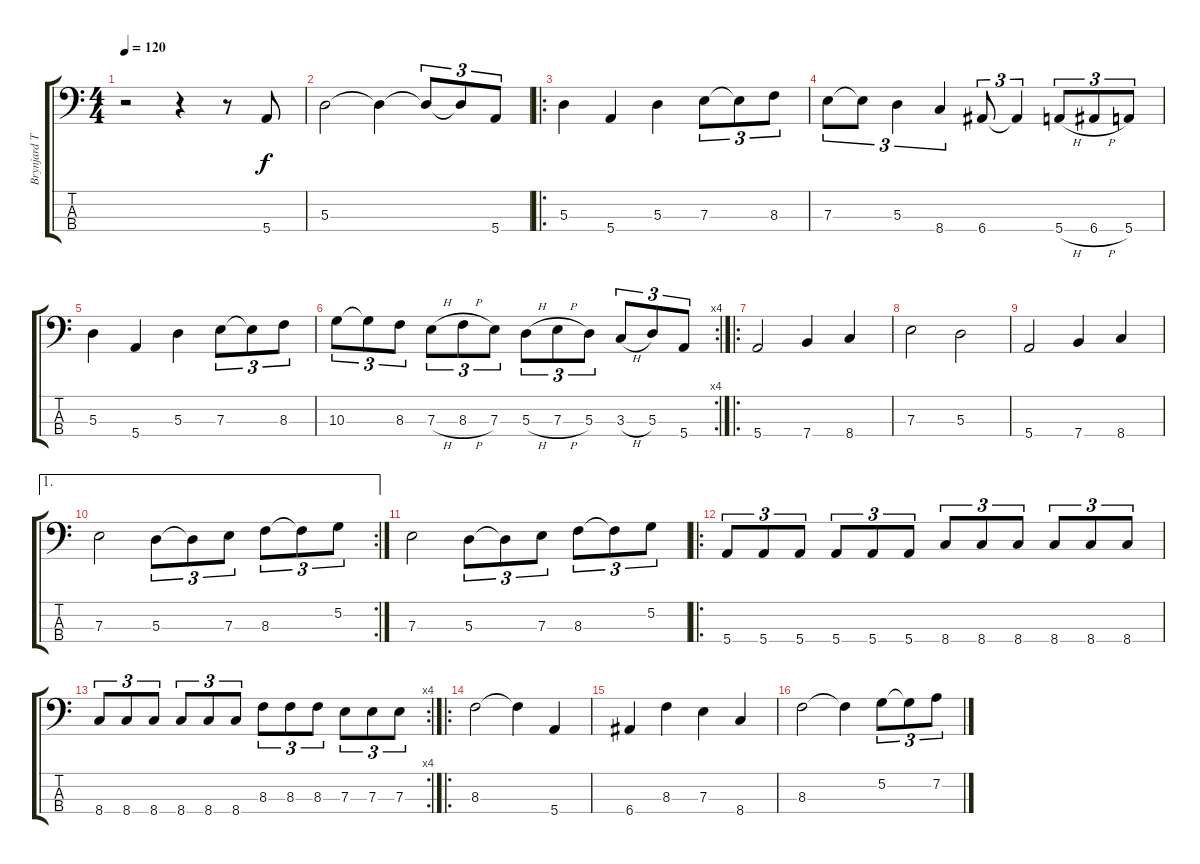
\track ("Brynjard Tristan" "Brynjard T") {instrument electricbassfinger}
\staff {score tabs}
\tuning (G2 D2 A1 E1) {hide}
\ts (4 4)
\tempo 120
\clef f4
\ks c
r.2{dy f instrument electricbassfinger} r.4 r.8 5.4.8 |
5.3.2 5.3{t}.4 5.3{t}.8{tu (3 2)} 5.3{t}.8{tu (3 2)} 5.4.8{tu (3 2)} |
\ro
5.3.4 5.4.4 5.3.4 7.3.8{tu (3 2)} 7.3{t}.8{tu (3 2)} 8.3.8{tu (3 2)} |
7.3.8{tu (3 2)} 7.3{t}.8{tu (3 2)} 5.3.4{tu (3 2)} 8.4.4{tu (3 2)} 6.4.8{tu (3 2)} 6.4{t}.4{tu (3 2)} 5.4{h}.8{tu (3 2)} 6.4{h}.8{tu (3 2)} 5.4.8{tu (3 2)} |
5.3.4 5.4.4 5.3.4 7.3.8{tu (3 2)} 7.3{t}.8{tu (3 2)} 8.3.8{tu (3 2)} |
\rc 4
10.3.8{tu (3 2)} 10.3{t}.8{tu (3 2)} 8.3.8{tu (3 2)} 7.3{h}.8{tu (3 2)} 8.3{h}.8{tu (3 2)} 7.3.8{tu (3 2)} 5.3{h}.8{tu (3 2)} 7.3{h}.8{tu (3 2)} 5.3.8{tu (3 2)} 3.3{h}.8{tu (3 2)} 5.3.8{tu (3 2)} 5.4.8{tu (3 2)} |
\ro
5.4.2 7.4.4 8.4.4 |
7.3.2 5.3.2 |
5.4.2 7.4.4 8.4.4 |
\ae 1
\rc 2
7.3.2 5.3.8{tu (3 2)} 5.3{t}.8{tu (3 2)} 7.3.8{tu (3 2)} 8.3.8{tu (3 2)} 8.3{t}.8{tu (3 2)} 5.2.8{tu (3 2)} |
7.3.2 5.3.8{tu (3 2)} 5.3{t}.8{tu (3 2)} 7.3.8{tu (3 2)} 8.3.8{tu (3 2)} 8.3{t}.8{tu (3 2)} 5.2.8{tu (3 2)} |
\ro
5.4.8{tu (3 2)} 5.4.8{tu (3 2)} 5.4.8{tu (3 2)} 5.4.8{tu (3 2)} 5.4.8{tu (3 2)} 5.4.8{tu (3 2)} 8.4.8{tu (3 2)} 8.4.8{tu (3 2)} 8.4.8{tu (3 2)} 8.4.8{tu (3 2)} 8.4.8{tu (3 2)} 8.4.8{tu (3 2)} |
\rc 4
8.4.8{tu (3 2)} 8.4.8{tu (3 2)} 8.4.8{tu (3 2)} 8.4.8{tu (3 2)} 8.4.8{tu (3 2)} 8.4.8{tu (3 2)} 8.3.8{tu (3 2)} 8.3.8{tu (3 2)} 8.3.8{tu (3 2)} 7.3.8{tu (3 2)} 7.3.8{tu (3 2)} 7.3.8{tu (3 2)} |
\ro
8.3.2 8.3{t}.4 5.4.4 |
6.4.4 8.3.4 7.3.4 8.4.4 |
8.3.2 8.3{t}.4 5.2.8{tu (3 2)} 5.2{t}.8{tu (3 2)} 7.2.8{tu (3 2)}
